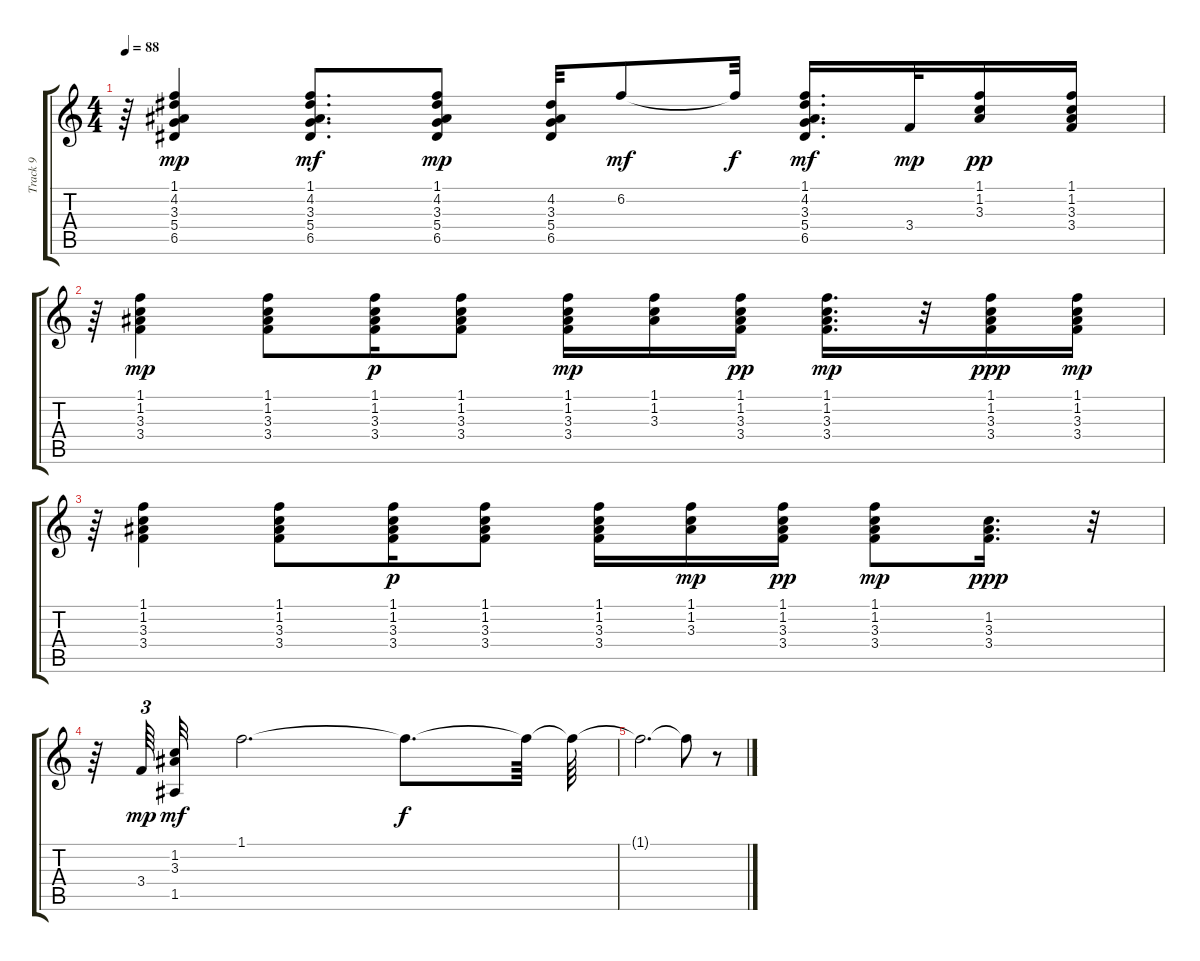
\track ("Track 9" "Track 9") {instrument acousticguitarsteel}
\staff {score tabs}
\tuning (E4 B3 G3 D3 A2 E2) {hide}
\ts (4 4)
\tempo 88
\clef g2
\ks c
r.64{dy mf} (1.1 4.2 3.3 5.4 6.5).4{dy mp} (1.1 4.2 3.3 5.4 6.5).8{d dy mf} (1.1 4.2 3.3 5.4 6.5).8{dy mp} (4.2 3.3 5.4 6.5).32 6.2.8{dy mf} 6.2{t}.32{dy f} (1.1 4.2 3.3 5.4 6.5).16{d dy mf} 3.4.32{dy mp} (1.1 1.2 3.3).16{dy pp} (1.1 1.2 3.3 3.4).16 |
r.64 (1.1 1.2 3.3 3.4).4{dy mp} (1.1 1.2 3.3 3.4).8 (1.1 1.2 3.3 3.4).16{dy p} (1.1 1.2 3.3 3.4).8 (1.1 1.2 3.3 3.4).16{dy mp} (1.1 1.2 3.3).16 (1.1 1.2 3.3 3.4).16{dy pp} (1.1 1.2 3.3 3.4).16{d dy mp} r.32 (1.1 1.2 3.3 3.4).16{dy ppp} (1.1 1.2 3.3 3.4).16{dy mp} |
r.64 (1.1 1.2 3.3 3.4).4 (1.1 1.2 3.3 3.4).8 (1.1 1.2 3.3 3.4).16{dy p} (1.1 1.2 3.3 3.4).8 (1.1 1.2 3.3 3.4).16 (1.1 1.2 3.3).16{dy mp} (1.1 1.2 3.3 3.4).16{dy pp} (1.1 1.2 3.3 3.4).8{dy mp} (1.2 3.3 3.4).16{d dy ppp} r.32 |
r.64 3.4.64{tu (3 2) dy mp} (1.2 3.3 1.5).32{dy mf} 1.1.2{d} 1.1{t}.8{d dy f} 1.1{t}.64 1.1{t}.64 |
1.1{t}.2{d} 1.1{t}.8 r.8
